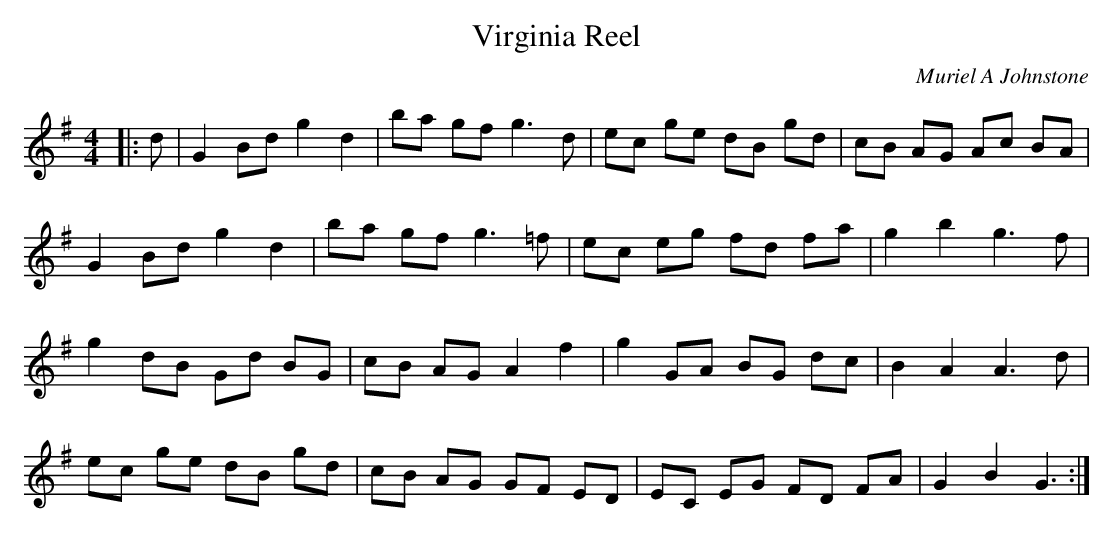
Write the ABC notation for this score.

X:1
T: Virginia Reel
C:Muriel A Johnstone
K:G
M:4/4
L:1/8
|:d|G2 Bd g2 d2|ba gf g3d|ec ge dB gd|cB AG Ac BA|
G2 Bd g2 d2|ba gf g3=f|ec eg fd fa|g2 b2 g3f|
g2 dB Gd BG|cB AG A2 f2|g2 GA BG dc|B2 A2 A3d|
ec ge dB gd|cB AG GF ED|EC EG FD FA|G2 B2 G3:|
